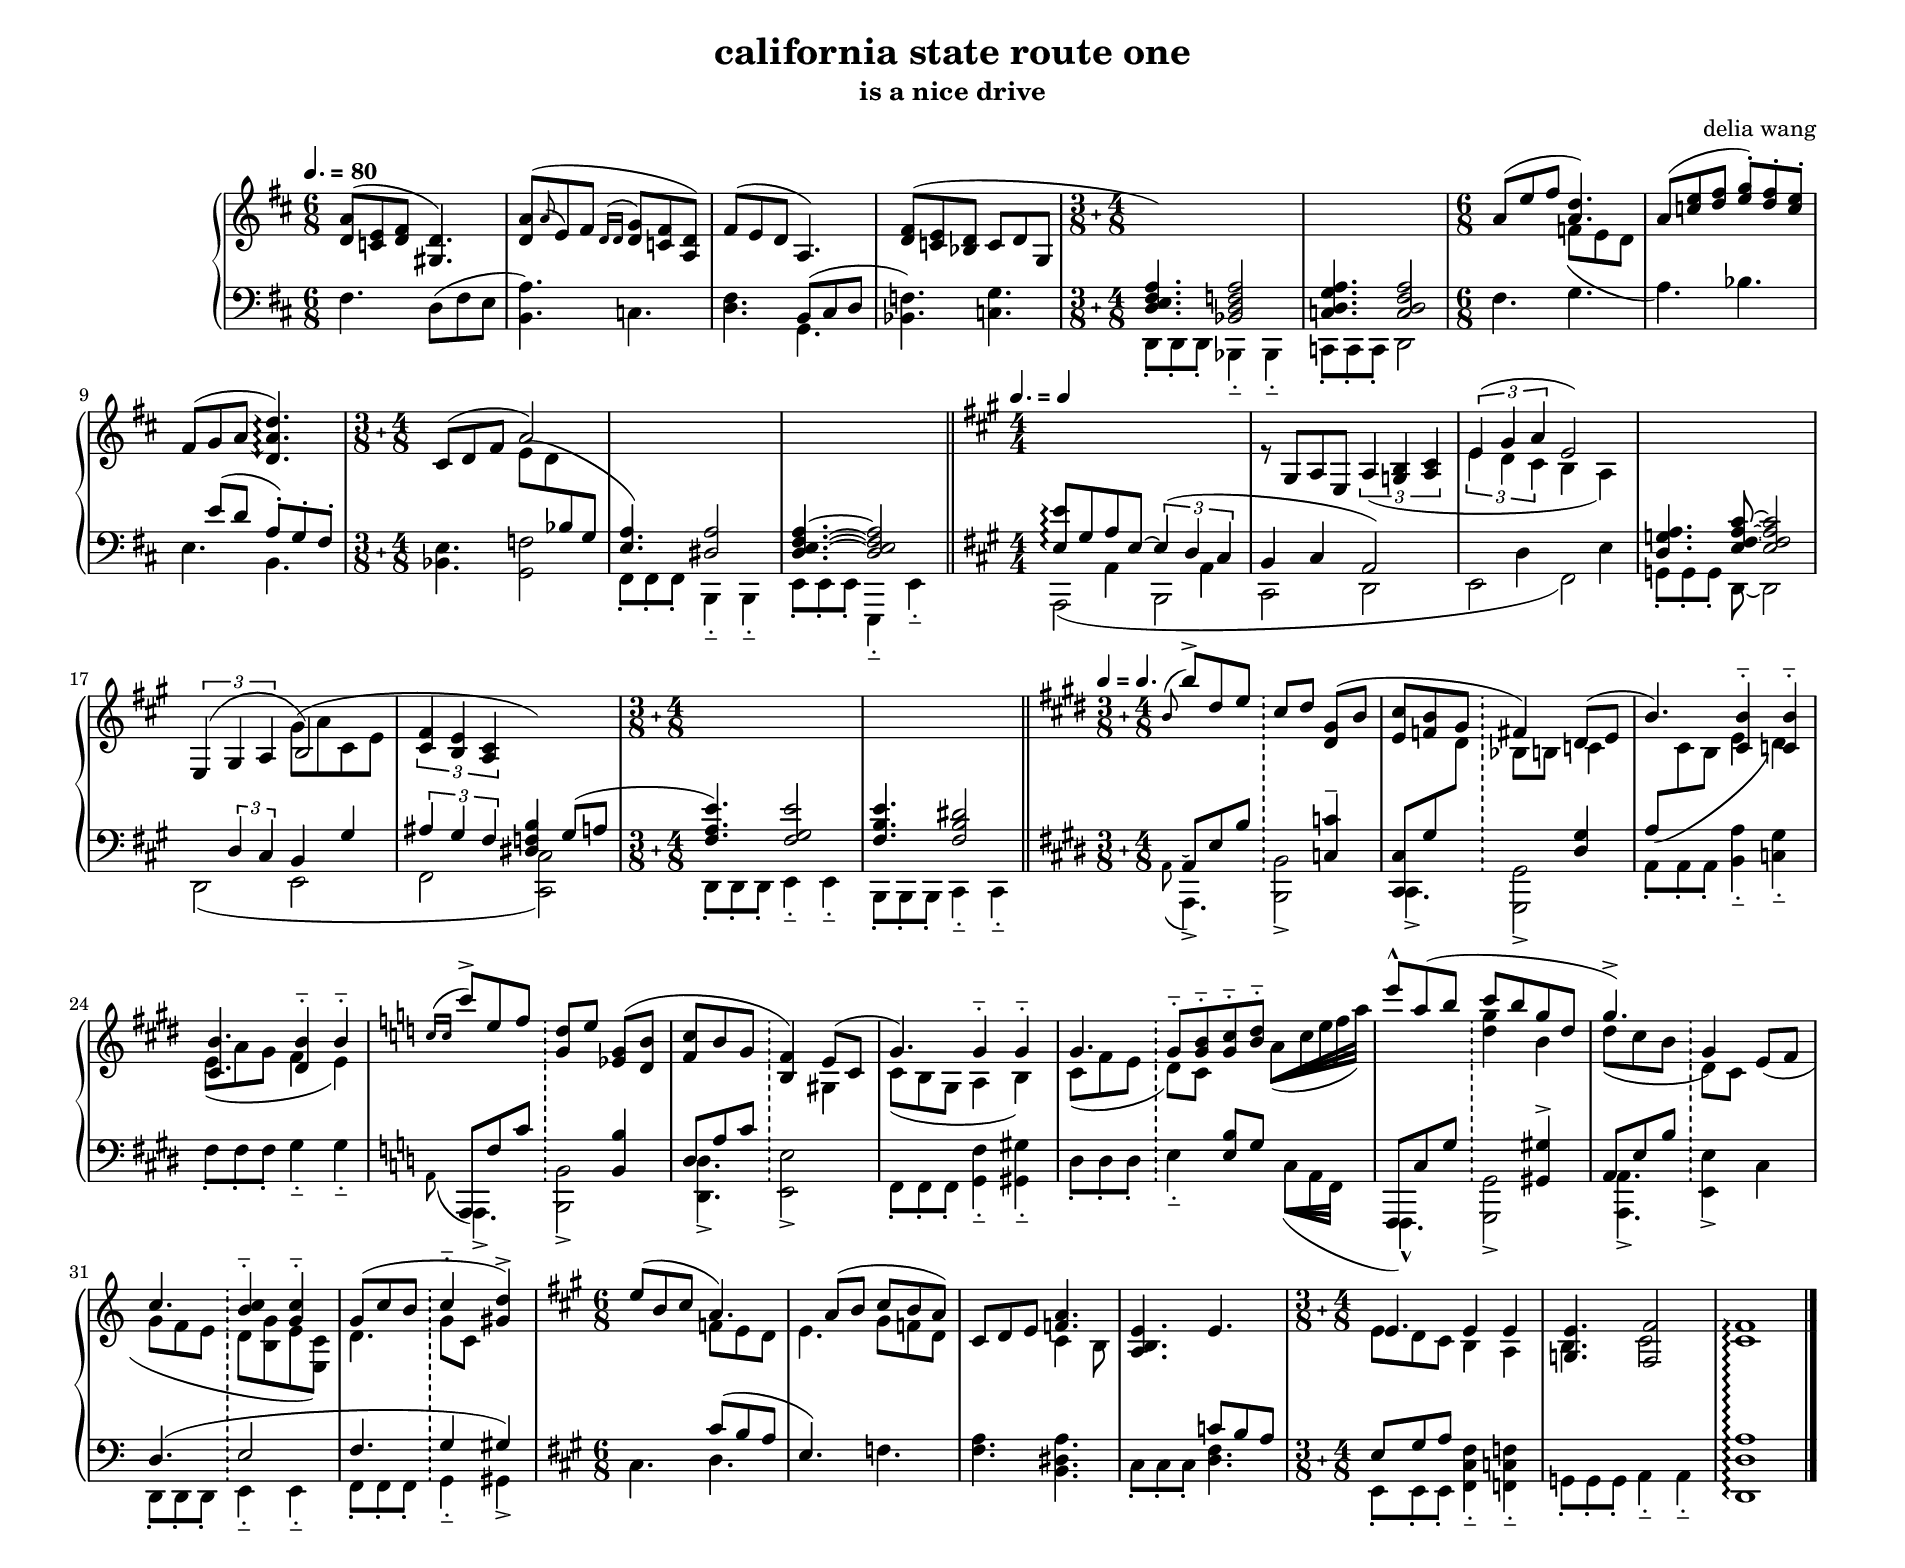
\header{
  title = "california state route one"
subtitle = "is a nice drive"
composer = "delia wang"
date = "2015"
}

global = {
#(set! paper-alist (cons '("spuare" . (cons (* 12.7 in) (* 12.7 in))) paper-alist))
#(set-default-paper-size "spuare")
}

\parallelMusic #'(voiceA voiceB voiceC voiceD) {

% 1
\key d \major
\time 6/8
\tempo \markup {
    \concat {
      \smaller \general-align #Y #DOWN \note #"4." #1
      " = 80"
    }
  }
<d a'>8 (<c e> <d fis> <gis, d'>4.)|
\key d \major
\time 6/8
s2.|
\key d \major
\time 6/8
\stemDown fis4. d8 (fis8 e8|
\key d \major
\time 6/8
s2.|

% 2
<d' a'>8 (\appoggiatura {a'8} e fis \appoggiatura {d16 d16} <g d>8 <fis c> <d a>)|
s2.|
<b a'>4.) c|
s2.|

% 3
fis8 (e d a4.)|
s2.|
\stemUp s4. b8 (cis d|
<d fis>4. g,|

% 4

<d fis>8 (<c e> <bes d> c d g,|
s2.|
\stemDown <bes f'>4.) <c g'>4.|
s2.|

% 5
\compoundMeter #'((3 8) (4 8))
\change Staff = "bass" <d e fis a>4.) <bes d f a>2|
\compoundMeter #'((3 8) (4 8))
s2. s8|
\compoundMeter #'((3 8) (4 8))
s2. s8|
\compoundMeter #'((3 8) (4 8))
d8-. d-. d-. bes4-_ bes-_|

% 6
<c d g a>4. <c d fis a>2|
s2. s8|
s2. s8| 
c8-. c-. c-. d2|


% 7
\time 6/8
\change Staff = "treble" a''8 (e' fis <d a>4.)|
\time 6/8
s4. f8 (e d |
\time 6/8
s2.|
\time 6/8
fis'4. g|

% 8 
a8 (<c e> <d fis> <e g>-.) <d fis>-. <c e>-.|
\change Staff = "bass" \stemDown a4.) bes4.|
s2.|
s2.|

% 9
fis,8 (g a \arpeggioArrowDown<d, a' d>4.\arpeggio)|
s2.|
\stemUp s8 e'8 (d a-.) g-. fis-.|
e4. b4.|

% 10
\compoundMeter #'((3 8) (4 8))
cis8 (d fis a2)|
\compoundMeter #'((3 8) (4 8)) \slurUp
s4. \change Staff = "treble" \stemDown e8 (d \change Staff = "bass" \stemUp bes g|
\compoundMeter #'((3 8) (4 8))
s4. s2|
\compoundMeter #'((3 8) (4 8))
<bes e>4. <g f'>2|

% 11
s4. s2|
<e a>4.) <dis a'>2|
s4. s2|
fis8-. fis-. fis-. b,4-_ b-_|

% 12
s4. s2|
\tieUp <d e fis a>4.~ <d e fis a>2|
s4. s2|
e8-. e-. e-. e,4-_ e'4-_ \bar "||"|

% 13
\numericTimeSignature \time 4/4 \key a \major
\tempo \markup {
    \concat {
      \smaller \general-align #Y #DOWN \note #"4." #1
      " = "
      \smaller \general-align #Y #DOWN \note #"4" #1

    }
  }
\change Staff = "bass" \arpeggioNormal <e, e'>8\arpeggio gis a e~ \tuplet 3/2 {e4 (d cis}|
\numericTimeSignature \time 4/4 \key a \major
s1|
\numericTimeSignature \time 4/4 \key a \major
\stemDown s4 a, s4 a|
\numericTimeSignature \time 4/4 \key a \major
a,2 (b|

% 14
b4 cis4 a2)|
\slurDown \change Staff = "treble" r8 gis8 a e \tuplet 3/2 {a4 (<g b> <a cis>}|
s1|
cis2 d2|

% 15
\change Staff = "treble" \tuplet 3/2 {e''4 (gis a} e2)|
\stemDown \tuplet 3/2 {e'4 d cis} b4 a4)|
s4 d4 s4 e4|
e2 fis2)|

% 16
\change Staff = "bass" <d, g a>4. <e fis a cis>8~ <e fis a cis>2|
s1|
s1|
g8-. [g-. g-.] d~ d2|

% 17
\change Staff = "treble" \tuplet 3/2 {e4 (gis a} b2)|
\slurUp s2 gis'8 (a cis, e|
\stemUp \tuplet 3/2 {s4 d cis} b4 gis'|
d2 (e |

% 18
s1|
\stemUp \tuplet 3/2 {<fis cis>4 <e b> <cis a>} \change Staff = "bass" <b f dis>4) s4|
\tuplet 3/2 {ais4 gis fis} s4 \stemUp gis8 (a|
fis2 <cis cis'>2)|

% 19
\compoundMeter #'((3 8) (4 8))
s4. s2|
\compoundMeter #'((3 8) (4 8))
s4. s2|
\compoundMeter #'((3 8) (4 8))
<fis a e'>4.) <fis gis e'>2|
\compoundMeter #'((3 8) (4 8))
d8-. d-. d-. e4-_ e-_|

%20
s4. s2| 
s4. s2|
<fis b e>4. <fis b dis>2|
b8-. b-. b-. cis4-_ cis-_ \bar "||"|

%21
\compoundMeter #'((3 8) (4 8)) \key cis \minor
\tempo \markup {
    \concat {
      \smaller \general-align #Y #DOWN \note #"4" #1
      " = "
      \smaller \general-align #Y #DOWN \note #"4." #1

    }
  }
\appoggiatura {b'8} b'8-> dis, e \noBreak \bar "!" cis [dis] <dis, gis> (b'|
\compoundMeter #'((3 8) (4 8)) \key cis \minor
\appoggiatura {s8} s4. s2|
\compoundMeter #'((3 8) (4 8)) \key cis \minor
\appoggiatura {s8} a,8 e' b' s4 <c c,>--|
\compoundMeter #'((3 8) (4 8)) \key cis \minor
\appoggiatura {a'8} a,4.-> <b b'>2->|

%22
<e, cis'>8 <f b> gis \noBreak \bar "!" fis4) dis8 (e|
\change Staff = "treble" \stemDown s4. bes8 b c4|
\stemUp <cis,, cis'>8 gis'' \change Staff = "treble" \stemDown dis'8 \change Staff = "bass" \stemUp s4 <dis, gis>|
cis4.-> <gis gis'>2->|


%23
b'4.) <cis, b'>4-_ <c b'>-_|
s4. s2|
\slurDown a'8 (\change Staff = "treble" \stemDown cis8 b e4 dis)|
a'8-. a-. a-. <b a'>4-_ <c gis'>-_|

%24
<cis b'>4. <dis b'>4-_ b'-_|
s4. s2|
e8 (a gis fis4 e)|
fis8-. fis-. fis-. gis4-_ gis-_|

%25
\key a \minor
\appoggiatura {c16 c16} c'8-> e, f \noBreak \bar "!" <g, d'> [e'] <ees, g> (<d b'>|
\key a \minor
s4. s2|
\key a \minor
\change Staff = "bass" \stemUp a,,,8 f'' c' s4 <b, b'>4|
\key a \minor
\appoggiatura {a,8} a,4.-> <b b'>2->|

%26
<f c'>8 b g \noBreak \bar "!" <b, f'>4) e8 (c|
s4. s4 gis|
d8 a' c s2|
<d d'>4.-> <e e'>2->|

%27
g'4.) g4-_ g-_|
\slurDown c8 (b g a4 b4)|
s4. s2|
f8-. f-. f-. <g f'>4-_ <gis gis'>-_|

%28
\set Timing.measureLength = #(ly:make-moment 8/8)
g4. \noBreak \bar "!" g8-_ <b g>-_ <c g>-_ <d b>-_ s8|
c8 (f e d) c s8 s16 s32
\override Beam.grow-direction = #RIGHT
\featherDurations #(ly:make-moment 1/4)
{a'32 [(c e f a])} \override Beam.grow-direction = #'()|
s4. s4 <b e,>8 g s8|
d'8-. d-. d-. e4-_ s4 s32
\override Beam.grow-direction = #RIGHT
\featherDurations #(ly:make-moment 1/4)
{c32 ([a f]} \override Beam.grow-direction = #'()|

%29
\set Timing.measureLength = #(ly:make-moment 7/8)

e'8-^ a, (b \noBreak \bar "!" c b g d|
s4. <d, g>4 b|
f,,8 c'' g' s4 <gis, gis'>4->|
f,4.-^) <g g'>2->|

%30
g4.->)\noBreak \bar "!" \stemDown d,8 c s4|
d8 (c b \stemUp  g4) e8 (f|
a8 e' b'8 s2|
<a a'>4.-> <e' e'>4-> c'|

%31
\stemUp c'4. \noBreak \bar "!" <b c>4-_ <g c>-_|
\stemDown g8 f e d <g b,> e <c e,>)|
\slurUp d,4. (e2|
d,8-. d-. d-. e4-_ e-_|

%32
g8 (c b \noBreak \bar "!" c4-_ <gis d'>->)|
d4. g8 c, s4|
f4. g4 gis)|
f8-. f-. f-. g4-_ gis->|

%33

\key a \major \time 6/8
e'8 (b cis a4.)|
\key a \major \time 6/8
s4. f8 (e d|
\key a \major \time 6/8
s4. cis8 (b a|
\key a \major \time 6/8
cis4. d4.|

%34
s8 a (b cis b a)|
e4. gis8 f d|
e4.) s4.|
s4. f4.|

%35 
cis,8 d e <f a>4.|
s4. cis4 b8|
s4. s4.|
<fis a>4. <b, dis a'>4.|

%36
<a, b e>4. e'4.|
s4. s4.|
s4. \stemUp c'8 b a|
cis8-. cis-. cis-. <d fis>4.|

%37
\compoundMeter #'((3 8) (4 8))
e4. e4 e4|
\compoundMeter #'((3 8) (4 8))
e8 d cis b4 a |
\compoundMeter #'((3 8) (4 8))
e8 gis a s4.|
\compoundMeter #'((3 8) (4 8))
e,8-. e-. e-. <fis cis' fis>4-_ <f c' f>-_|

%38
<e g,>4. <fis fis,>2|
b4. cis2|
s4. s2|
g8-. g-. g-. a4-_ a-_ |

\set PianoStaff.connectArpeggios = ##t
%39
\set Timing.measureLength = #(ly:make-moment 4/4)
fis1~\arpeggio|
cis1~\arpeggio|
s1|
<d, d' a'>1\arpeggio \bar "|."|



}

\score {
  \new PianoStaff <<
     \new Staff = "treble" {
       \global \clef treble
       <<
         \relative c' \voiceA
         \\
         \relative c'  \voiceB
       >>
     }
     \new Staff = "bass" {
       \global \clef bass
       <<
         \relative c \voiceC
         \\
         \relative c \voiceD
       >>
     }
  >>
}


\version "2.18.2"  % necessary for upgrading to future LilyPond versions.